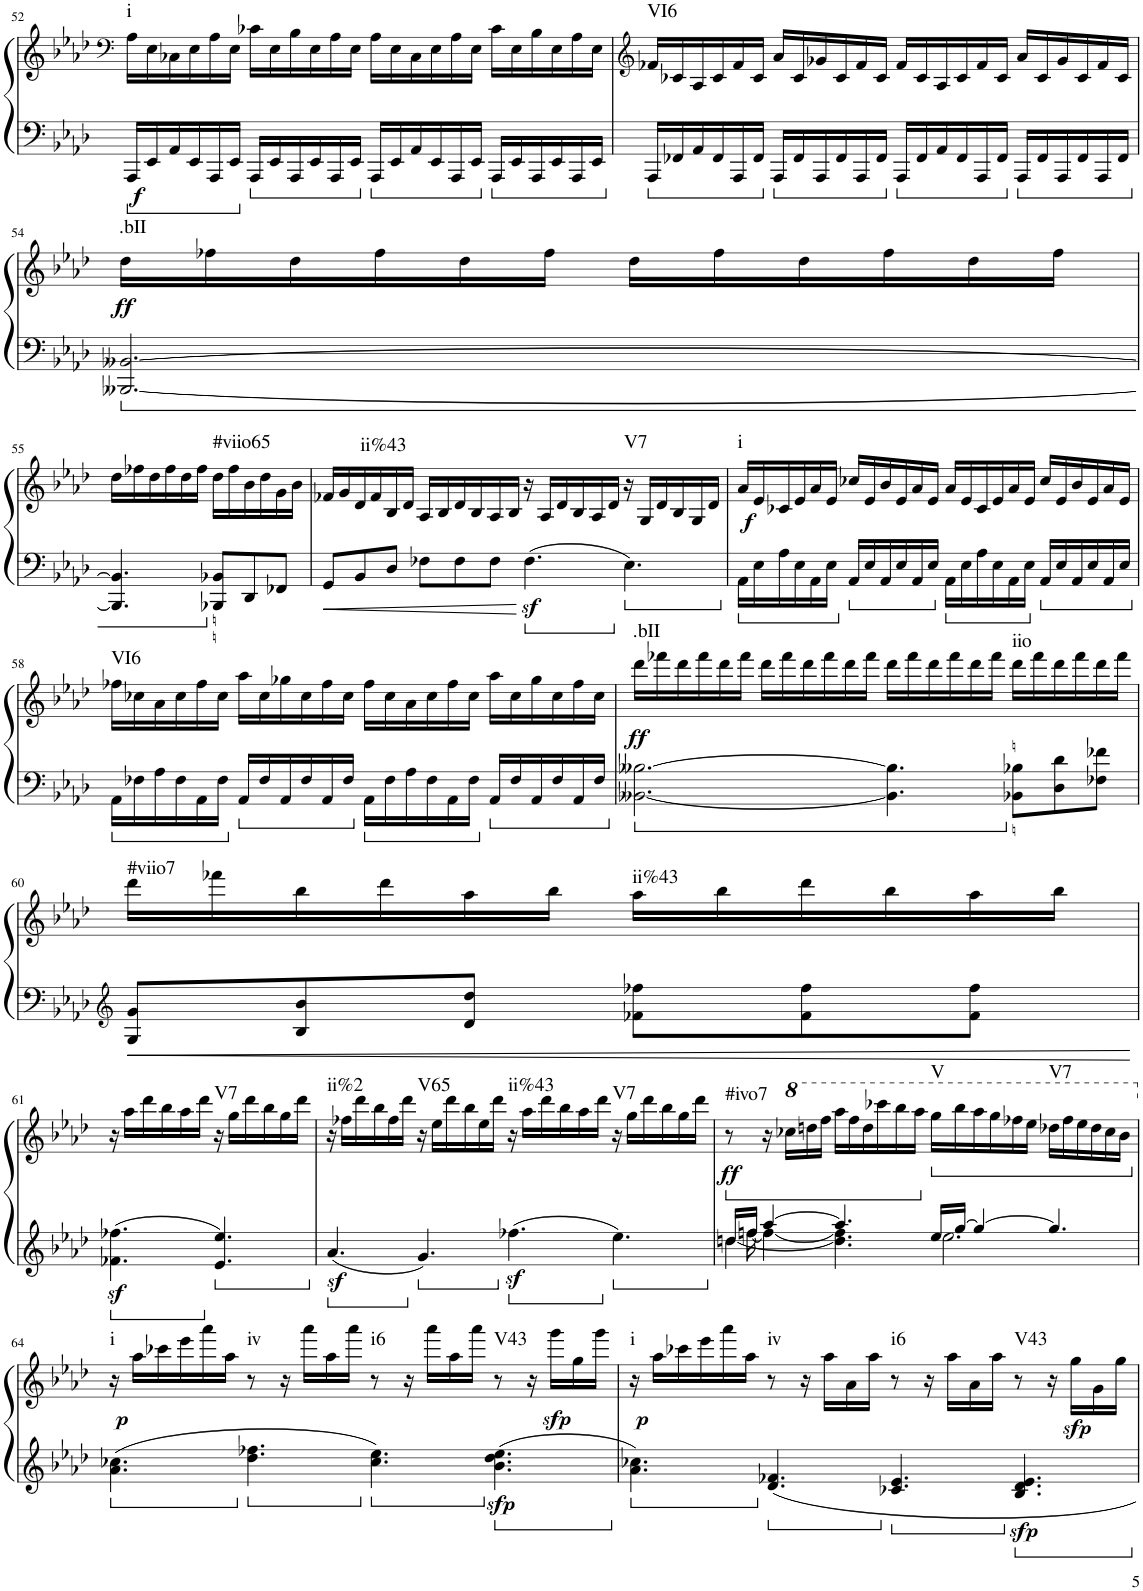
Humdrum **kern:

**kern	**kern	**dynam	**harte
*part1	*part1	*part1	*part1
*staff2	*staff1	*staff1/2	*
*I"Piano	*	*	*
*I'Pno.	*	*	*
!!LO:PB:g=z
*clefF4	*clefF4	*	*
*k[b-e-a-d-]	*k[b-e-a-d-]	*	*
*M12/8	*M12/8	*	*
=52	=52	=52	=52
!	!	!LO:DY:b=2	!LO:H:kt=i
16AAA-/LL	16A-\LL	f	N
16EE-/	16E-\	.	.
16AA-/	16C-X\	.	.
16EE-/	16E-\	.	.
16AAA-/	16A-\	.	.
16EE-/JJ	16E-\JJ	.	.
16AAA-/LL	16c-X\LL	.	.
16EE-/	16E-\	.	.
16AAA-/	16B-\	.	.
16EE-/	16E-\	.	.
16AAA-/	16A-\	.	.
16EE-/JJ	16E-\JJ	.	.
16AAA-/LL	16A-\LL	.	.
16EE-/	16E-\	.	.
16AA-/	16C-\	.	.
16EE-/	16E-\	.	.
16AAA-/	16A-\	.	.
16EE-/JJ	16E-\JJ	.	.
16AAA-/LL	16c-\LL	.	.
16EE-/	16E-\	.	.
16AAA-/	16B-\	.	.
16EE-/	16E-\	.	.
16AAA-/	16A-\	.	.
16EE-/JJ	16E-\JJ	.	.
=53	=53	=53	=53
*	*clefG2	*	*
!	!	!	!LO:H:kt=VI6
16AAA-/LL	16f-X/LL	.	N
16FF-X/	16c-X/	.	.
16AA-/	16A-/	.	.
16FF-/	16c-/	.	.
16AAA-/	16f-/	.	.
16FF-/JJ	16c-/JJ	.	.
16AAA-/LL	16a-/LL	.	.
16FF-/	16c-/	.	.
16AAA-/	16g-X/	.	.
16FF-/	16c-/	.	.
16AAA-/	16f-/	.	.
16FF-/JJ	16c-/JJ	.	.
16AAA-/LL	16f-/LL	.	.
16FF-/	16c-/	.	.
16AA-/	16A-/	.	.
16FF-/	16c-/	.	.
16AAA-/	16f-/	.	.
16FF-/JJ	16c-/JJ	.	.
16AAA-/LL	16a-/LL	.	.
16FF-/	16c-/	.	.
16AAA-/	16g-/	.	.
16FF-/	16c-/	.	.
16AAA-/	16f-/	.	.
16FF-/JJ	16c-/JJ	.	.
!!LO:LB:g=z
=54	=54	=54	=54
!	!	!LO:DY:b	!LO:H:kt=.bII
[2.BBB--X/ [2.BB--X/	16dd-\LL	ff	N
.	16ff-X\	.	.
.	16dd-\	.	.
.	16ff-\	.	.
.	16dd-\	.	.
.	16ff-\JJ	.	.
.	16dd-\LL	.	.
.	16ff-\	.	.
.	16dd-\	.	.
.	16ff-\	.	.
.	16dd-\	.	.
.	16ff-\JJ	.	.
!!LO:LB:g=z
=55	=55	=55	=55
4.BBB--/] 4.BB--/]	16dd-\LL	.	.
.	16ff-X\	.	.
.	16dd-\	.	.
.	16ff-\	.	.
.	16dd-\	.	.
.	16ff-\JJ	.	.
!	!	!	!LO:H:kt=#viio65
8BBB-X/ 8BB-X/L	16dd-\LL	.	N
.	16ff-\	.	.
8DD-/	16b-\	.	.
.	16dd-\	.	.
8FF-X/J	16g\	.	.
.	16b-\JJ	.	.
=56	=56	=56	=56
8GG/L	16f-X/LL	.	.
.	16g/	.	.
8BB-/	16d-/	.	.
.	16f-/	.	.
8D-/J	16B-/	.	.
.	16d-/JJ	.	.
8F-X\L	16A-/LL	.	.
.	16B-/	.	.
8F-\	16d-/	.	.
.	16B-/	.	.
8F-\J	16A-/	.	.
.	16B-/JJ	.	.
!	!	!	!LO:H:kt=ii%43
4.F-z<\	16r	.	N
.	16A-/LL	.	.
.	16d-/	.	.
.	16B-/	.	.
.	16A-/	.	.
.	16d-/JJ	.	.
!	!	!	!LO:H:kt=V7
4.E-\	16r	.	N
.	16G/LL	.	.
.	16d-/	.	.
.	16B-/	.	.
.	16G/	.	.
.	16d-/JJ	.	.
=57	=57	=57	=57
!	!	!LO:DY:b	!LO:H:kt=i
16AA-\LL	16a-/LL	f	N
16E-\	16e-/	.	.
16A-\	16c-X/	.	.
16E-\	16e-/	.	.
16AA-\	16a-/	.	.
16E-\JJ	16e-/JJ	.	.
16AA-/LL	16cc-X/LL	.	.
16E-/	16e-/	.	.
16AA-/	16b-/	.	.
16E-/	16e-/	.	.
16AA-/	16a-/	.	.
16E-/JJ	16e-/JJ	.	.
16AA-\LL	16a-/LL	.	.
16E-\	16e-/	.	.
16A-\	16c-/	.	.
16E-\	16e-/	.	.
16AA-\	16a-/	.	.
16E-\JJ	16e-/JJ	.	.
16AA-/LL	16cc-/LL	.	.
16E-/	16e-/	.	.
16AA-/	16b-/	.	.
16E-/	16e-/	.	.
16AA-/	16a-/	.	.
16E-/JJ	16e-/JJ	.	.
!!LO:LB:g=z
=58	=58	=58	=58
!	!	!	!LO:H:kt=VI6
16AA-\LL	16ff-X\LL	.	N
16F-X\	16cc-X\	.	.
16A-\	16a-\	.	.
16F-\	16cc-\	.	.
16AA-\	16ff-\	.	.
16F-\JJ	16cc-\JJ	.	.
16AA-/LL	16aa-\LL	.	.
16F-/	16cc-\	.	.
16AA-/	16gg-X\	.	.
16F-/	16cc-\	.	.
16AA-/	16ff-\	.	.
16F-/JJ	16cc-\JJ	.	.
16AA-\LL	16ff-\LL	.	.
16F-\	16cc-\	.	.
16A-\	16a-\	.	.
16F-\	16cc-\	.	.
16AA-\	16ff-\	.	.
16F-\JJ	16cc-\JJ	.	.
16AA-/LL	16aa-\LL	.	.
16F-/	16cc-\	.	.
16AA-/	16gg-\	.	.
16F-/	16cc-\	.	.
16AA-/	16ff-\	.	.
16F-/JJ	16cc-\JJ	.	.
=59	=59	=59	=59
!	!	!LO:DY:b	!LO:H:kt=.bII
[2.BB--X\ [2.B--X\	16ddd-\LL	ff	N
.	16fff-X\	.	.
.	16ddd-\	.	.
.	16fff-\	.	.
.	16ddd-\	.	.
.	16fff-\JJ	.	.
.	16ddd-\LL	.	.
.	16fff-\	.	.
.	16ddd-\	.	.
.	16fff-\	.	.
.	16ddd-\	.	.
.	16fff-\JJ	.	.
4.BB--\] 4.B--\]	16ddd-\LL	.	.
.	16fff-\	.	.
.	16ddd-\	.	.
.	16fff-\	.	.
.	16ddd-\	.	.
.	16fff-\JJ	.	.
!	!	!	!LO:H:kt=iio
8BB-X\ 8B-X\L	16ddd-\LL	.	N
.	16fff-\	.	.
8D-\ 8d-\	16ddd-\	.	.
.	16fff-\	.	.
8F-X\ 8f-X\J	16ddd-\	.	.
.	16fff-\JJ	.	.
!!LO:LB:g=z
=60	=60	=60	=60
*clefG2	*	*	*
!	!	!	!LO:H:kt=#viio7
8G/ 8g/L	16ddd-\LL	.	N
.	16fff-X\	.	.
8B-/ 8b-/	16bb-\	.	.
.	16ddd-\	.	.
8d-/ 8dd-/J	16aa-\	.	.
.	16bb-\JJ	.	.
!	!	!	!LO:H:kt=ii%43
8f-X\ 8ff-X\L	16aa-\LL	.	N
.	16bb-\	.	.
8f-\ 8ff-\	16ddd-\	.	.
.	16bb-\	.	.
8f-\ 8ff-\J	16aa-\	.	.
.	16bb-\JJ	.	.
!!LO:LB:g=z
=61	=61	=61	=61
4.f-X\z< 4.ff-X\z<	16r	.	.
.	16aa-\LL	.	.
.	16ddd-\	.	.
.	16bb-\	.	.
.	16aa-\	.	.
.	16ddd-\JJ	.	.
!	!	!	!LO:H:kt=V7
4.e-/ 4.ee-/	16r	.	N
.	16gg\LL	.	.
.	16ddd-\	.	.
.	16bb-\	.	.
.	16gg\	.	.
.	16ddd-\JJ	.	.
=62	=62	=62	=62
!	!	!	!LO:H:kt=ii%2
4.a-z</	16r	.	N
.	16ff-X\LL	.	.
.	16ddd-\	.	.
.	16bb-\	.	.
.	16ff-\	.	.
.	16ddd-\JJ	.	.
!	!	!	!LO:H:kt=V65
4.g/	16r	.	N
.	16ee-\LL	.	.
.	16ddd-\	.	.
.	16bb-\	.	.
.	16ee-\	.	.
.	16ddd-\JJ	.	.
!	!	!	!LO:H:kt=ii%43
4.ff-Xz<\	16r	.	N
.	16aa-\LL	.	.
.	16ddd-\	.	.
.	16bb-\	.	.
.	16aa-\	.	.
.	16ddd-\JJ	.	.
!	!	!	!LO:H:kt=V7
4.ee-\	16r	.	N
.	16gg\LL	.	.
.	16ddd-\	.	.
.	16bb-\	.	.
.	16gg\	.	.
.	16ddd-\JJ	.	.
=63	=63	=63	=63
*^	*	*	*
*	*^	*	*	*
*	*	*	*ped	*	*
!	!	!	!	!LO:DY:b	!LO:H:kt=#ivo7
16ddn/LL	16ryy	[4.dd\	8r	ff	N
16ff/JJ	[16ffn\	.	.	.	.
[4aa-/	4ff\_	.	16r	.	.
*	*	*	*8va	*	*
.	.	.	16ccc-X\LL	.	.
.	.	.	16dddn\	.	.
.	.	.	16fff\JJ	.	.
4.aa-/]	4.dd\] 4.ff\]	4.ryy	16aaa-\LL	.	.
.	.	.	16fff\	.	.
.	.	.	16ddd\	.	.
.	.	.	16cccc-X\	.	.
.	.	.	16bbb-\	.	.
.	.	.	16aaa-\JJ	.	.
*	*	*	*Xped	*	*
*	*	*	*ped	*	*
!	!	!	!	!	!LO:H:kt=V
16ee-/LL	2.ee-\	2.ryy	16ggg\LL	.	N
[16gg/JJ	.	.	16bbb-\	.	.
4gg/_	.	.	16aaa-\	.	.
.	.	.	16ggg\	.	.
.	.	.	16fff-X\	.	.
.	.	.	16eee-\JJ	.	.
!	!	!	!	!	!LO:H:kt=V7
4.gg/]	.	.	16ddd-X\LL	.	N
.	.	.	16fff-\	.	.
.	.	.	16eee-\	.	.
.	.	.	16ddd-\	.	.
.	.	.	16ccc-\	.	.
.	.	.	16bb-\JJ	.	.
*v	*v	*v	*	*	*
!!LO:LB:g=z
=64	=64	=64	=64
*	*X8va	*	*
*	*Xped	*	*
!	!	!LO:DY:b	!LO:H:kt=i
4.a-\ 4.cc-X\	16r	p	N
.	16aa-\LL	.	.
.	16ccc-X\	.	.
.	16eee-\	.	.
.	16aaa-\	.	.
.	16aa-\JJ	.	.
!	!	!	!LO:H:kt=iv
4.dd-\ 4.ff-X\	8r	.	N
.	16r	.	.
.	16aaa-\LL	.	.
.	16aa-\	.	.
.	16aaa-\JJ	.	.
!	!	!	!LO:H:kt=i6
4.cc-\ 4.ee-\	8r	.	N
.	16r	.	.
.	16aaa-\LL	.	.
.	16aa-\	.	.
.	16aaa-\JJ	.	.
!	!	!LO:DY:b=2	!LO:H:kt=V43
4.b-\ 4.dd-\ 4.ee-\	8r	sfp	N
.	16r	.	.
!	!	!LO:DY:b	!
.	16ggg\LL	sfp	.
.	16gg\	.	.
.	16ggg\JJ	.	.
=65	=65	=65	=65
!	!	!LO:DY:b	!LO:H:kt=i
4.a-\ 4.cc-X\	16r	p	N
.	16aa-\LL	.	.
.	16ccc-X\	.	.
.	16eee-\	.	.
.	16aaa-\	.	.
.	16aa-\JJ	.	.
!	!	!	!LO:H:kt=iv
4.d-/ 4.f-X/	8r	.	N
.	16r	.	.
.	16aa-\LL	.	.
.	16a-\	.	.
.	16aa-\JJ	.	.
!	!	!	!LO:H:kt=i6
4.c-X/ 4.e-/	8r	.	N
.	16r	.	.
.	16aa-\LL	.	.
.	16a-\	.	.
.	16aa-\JJ	.	.
!	!	!LO:DY:b=2	!LO:H:kt=V43
4.B-/ 4.d-/ 4.e-/	8r	sfp	N
.	16r	.	.
!	!	!LO:DY:b	!
.	16gg\LL	sfp	.
.	16g\	.	.
.	16gg\JJ	.	.
=	=	=	=
*-	*-	*-	*-
